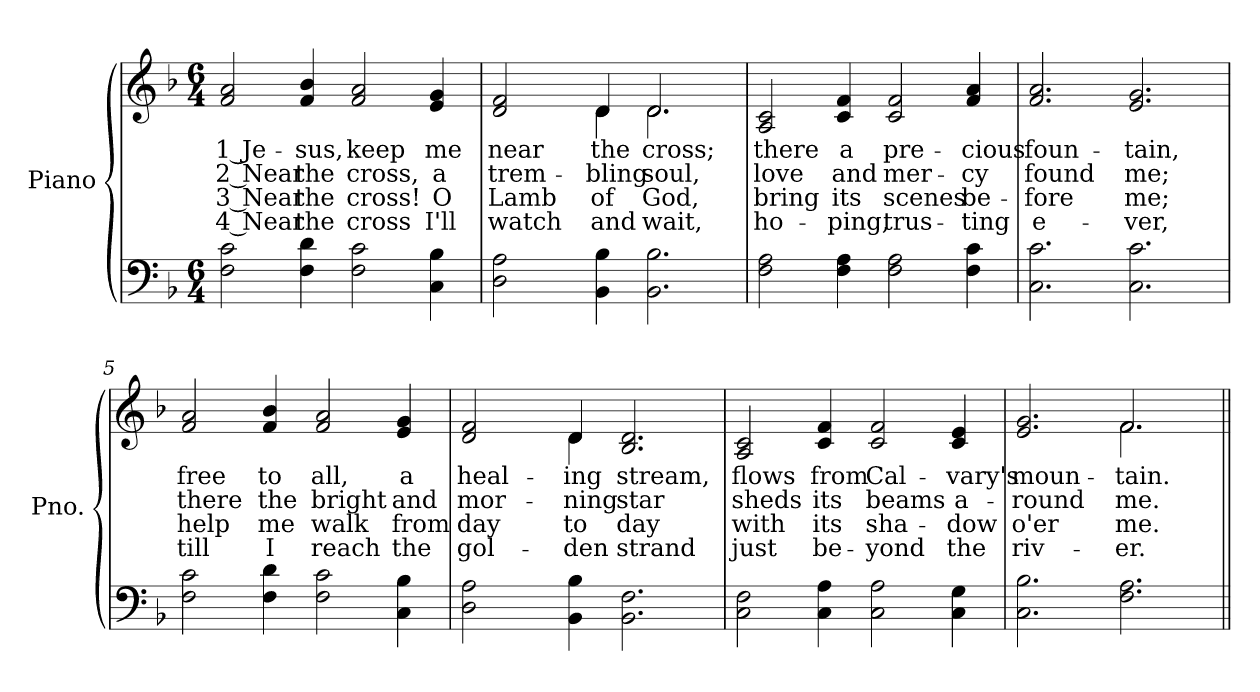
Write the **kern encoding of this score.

**kern	**kern	**text	**text	**text	**text
*part2	*part1	*part1	*part1	*part1	*part1
*staff2	*staff1	*staff1	*staff1	*staff1	*staff1
*I"Piano	*I"Piano	*	*	*	*
*I'Pno.	*I'Pno.	*	*	*	*
!!LO:PB:g=z
*clefF4	*clefG2	*	*	*	*
*k[b-]	*k[b-]	*	*	*	*
*F:	*F:	*	*	*	*
*M6/4	*M6/4	*	*	*	*
=1	=1	=1	=1	=1	=1
!	!	!LO:LY:b:color=#000000	!LO:LY:b:color=#000000	!LO:LY:b:color=#000000	!LO:LY:b:color=#000000
2Fi\ 2ci	2fi/ 2ai	1 Je-	2 Near	3 Near	4 Near
!	!	!LO:LY:b:color=#000000	!LO:LY:b:color=#000000	!LO:LY:b:color=#000000	!LO:LY:b:color=#000000
4Fi\ 4di	4fi/ 4b-i	-sus,	the	the	the
!	!	!LO:LY:b:color=#000000	!LO:LY:b:color=#000000	!LO:LY:b:color=#000000	!LO:LY:b:color=#000000
2Fi\ 2ci	2fi/ 2ai	keep	cross,	cross!	cross
!	!	!LO:LY:b:color=#000000	!LO:LY:b:color=#000000	!LO:LY:b:color=#000000	!LO:LY:b:color=#000000
4Ci\ 4B-i	4ei/ 4gi	me	a	O	I'll
=2	=2	=2	=2	=2	=2
!	!	!LO:LY:b:color=#000000	!LO:LY:b:color=#000000	!LO:LY:b:color=#000000	!LO:LY:b:color=#000000
*	*^	*	*	*	*
2Di\ 2Ai	2di/ 2fi	4ryy	near	trem-	Lamb	watch
.	.	4ryy	.	.	.	.
!	!	!	!LO:LY:b:color=#000000	!LO:LY:b:color=#000000	!LO:LY:b:color=#000000	!LO:LY:b:color=#000000
4BB-i\ 4B-i	4di/	4di\	the	-bling	of	and
!	!	!	!LO:LY:b:color=#000000	!LO:LY:b:color=#000000	!LO:LY:b:color=#000000	!LO:LY:b:color=#000000
2.BB-i\ 2.B-i	2.di/	2.di\	cross;	soul,	God,	wait,
*	*v	*v	*	*	*	*
=3	=3	=3	=3	=3	=3
*	*^	*	*	*	*
!	!	!	!LO:LY:b:color=#000000	!LO:LY:b:color=#000000	!LO:LY:b:color=#000000	!LO:LY:b:color=#000000
*	*v	*v	*	*	*	*
2Fi\ 2Ai	2Ai/ 2ci	there	love	bring	ho-
!	!	!LO:LY:b:color=#000000	!LO:LY:b:color=#000000	!LO:LY:b:color=#000000	!LO:LY:b:color=#000000
4Fi\ 4Ai	4ci/ 4fi	a	and	-its	ping,
!	!	!LO:LY:b:color=#000000	!LO:LY:b:color=#000000	!LO:LY:b:color=#000000	!LO:LY:b:color=#000000
2Fi\ 2Ai	2ci/ 2fi	pre-	mer-	scenes	trus-
!	!	!LO:LY:b:color=#000000	!LO:LY:b:color=#000000	!LO:LY:b:color=#000000	!LO:LY:b:color=#000000
4Fi\ 4ci	4fi/ 4ai	-cious	-cy	-be-	-ting
=4	=4	=4	=4	=4	=4
!	!	!LO:LY:b:color=#000000	!LO:LY:b:color=#000000	!LO:LY:b:color=#000000	!LO:LY:b:color=#000000
2.Ci\ 2.ci	2.fi/ 2.ai	foun-	found	fore	e-
!	!	!LO:LY:b:color=#000000	!LO:LY:b:color=#000000	!LO:LY:b:color=#000000	!LO:LY:b:color=#000000
2.Ci\ 2.ci	2.ei/ 2.gi	-tain,	me;	-me;	ver,
!!LO:LB:g=z
=5	=5	=5	=5	=5	=5
!	!	!LO:LY:b:color=#000000	!LO:LY:b:color=#000000	!LO:LY:b:color=#000000	!LO:LY:b:color=#000000
2Fi\ 2ci	2fi/ 2ai	free	there	help	till
!	!	!LO:LY:b:color=#000000	!LO:LY:b:color=#000000	!LO:LY:b:color=#000000	!LO:LY:b:color=#000000
4Fi\ 4di	4fi/ 4b-i	to	the	me	I
!	!	!LO:LY:b:color=#000000	!LO:LY:b:color=#000000	!LO:LY:b:color=#000000	!LO:LY:b:color=#000000
2Fi\ 2ci	2fi/ 2ai	all,	bright	walk	reach
!	!	!LO:LY:b:color=#000000	!LO:LY:b:color=#000000	!LO:LY:b:color=#000000	!LO:LY:b:color=#000000
4Ci\ 4B-i	4ei/ 4gi	a	and	from	the
=6	=6	=6	=6	=6	=6
!	!	!LO:LY:b:color=#000000	!LO:LY:b:color=#000000	!LO:LY:b:color=#000000	!LO:LY:b:color=#000000
*	*^	*	*	*	*
2Di\ 2Ai	2di/ 2fi	4ryy	heal-	mor-	day	gol-
.	.	4ryy	.	.	.	.
!	!	!	!LO:LY:b:color=#000000	!LO:LY:b:color=#000000	!LO:LY:b:color=#000000	!LO:LY:b:color=#000000
4BB-i\ 4B-i	4di/	4di\	-ing	-ning	-to	den
!	!	!	!LO:LY:b:color=#000000	!LO:LY:b:color=#000000	!LO:LY:b:color=#000000	!LO:LY:b:color=#000000
2.BB-i\ 2.Fi	2.B-i/ 2.di	2.ryy	stream,	star	day	strand
*	*v	*v	*	*	*	*
=7	=7	=7	=7	=7	=7
*	*^	*	*	*	*
!	!	!	!LO:LY:b:color=#000000	!LO:LY:b:color=#000000	!LO:LY:b:color=#000000	!LO:LY:b:color=#000000
*	*v	*v	*	*	*	*
2Ci\ 2Fi	2Ai/ 2ci	flows	sheds	with	just
!	!	!LO:LY:b:color=#000000	!LO:LY:b:color=#000000	!LO:LY:b:color=#000000	!LO:LY:b:color=#000000
4Ci\ 4Ai	4ci/ 4fi	from	its	its	be-
!	!	!LO:LY:b:color=#000000	!LO:LY:b:color=#000000	!LO:LY:b:color=#000000	!LO:LY:b:color=#000000
2Ci\ 2Ai	2ci/ 2fi	Cal-	beams	-sha-	-yond
!	!	!LO:LY:b:color=#000000	!LO:LY:b:color=#000000	!LO:LY:b:color=#000000	!LO:LY:b:color=#000000
4Ci\ 4Gi	4ci/ 4ei	-vary's	a-	dow	the
=8	=8	=8	=8	=8	=8
!	!	!LO:LY:b:color=#000000	!LO:LY:b:color=#000000	!LO:LY:b:color=#000000	!LO:LY:b:color=#000000
*	*^	*	*	*	*
2.Ci\ 2.B-i	2.ei/ 2.gi	2.ryy	moun-	-round	o'er	riv-
!	!	!	!LO:LY:b:color=#000000	!LO:LY:b:color=#000000	!LO:LY:b:color=#000000	!LO:LY:b:color=#000000
2.Fi\ 2.Ai	2.fi/	2.fi\	-tain.	me.	-me.	er.
*	*v	*v	*	*	*	*
=||	=||	=||	=||	=||	=||
*-	*-	*-	*-	*-	*-
